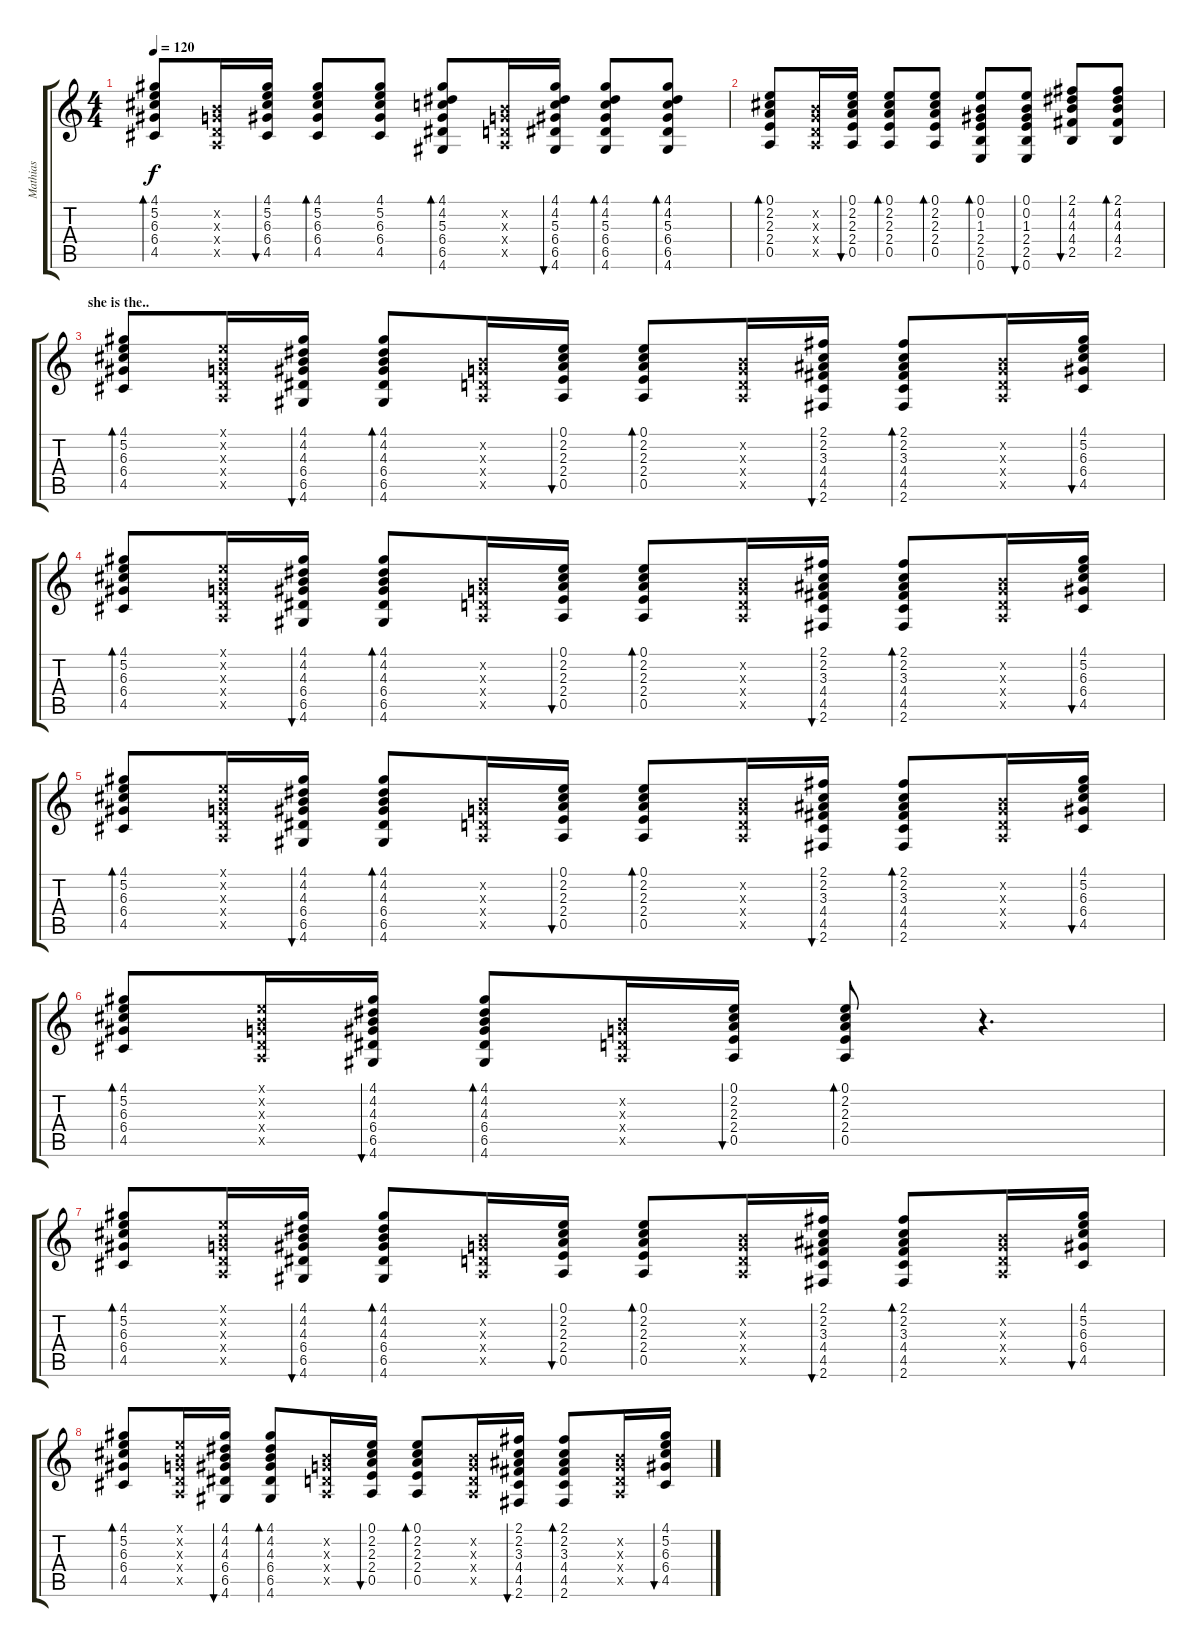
\track ("Mathias" "Mathias") {instrument acousticguitarnylon}
\staff {score tabs}
\tuning (E4 B3 G3 D3 A2 E2) {hide}
\ts (4 4)
\tempo 120
\clef g2
\ks c
(4.1 5.2 6.3 6.4 4.5).8{bd 60 dy f} (0.2{x} 0.3{x} 0.4{x} 0.5{x}).16 (4.1 5.2 6.3 6.4 4.5).16{bu 60} (4.1 5.2 6.3 6.4 4.5).8{bd 60} (4.1 5.2 6.3 6.4 4.5).8 (4.1 4.2 5.3 6.4 6.5 4.6).8{bd 60} (0.2{x} 0.3{x} 0.4{x} 0.5{x}).16 (4.1 4.2 5.3 6.4 6.5 4.6).16{bu 60} (4.1 4.2 5.3 6.4 6.5 4.6).8{bd 60} (4.1 4.2 5.3 6.4 6.5 4.6).8{bd 60} |
(0.1 2.2 2.3 2.4 0.5).8{bd 60} (0.2{x} 0.3{x} 0.4{x} 0.5{x}).16 (0.1 2.2 2.3 2.4 0.5).16{bu 60} (0.1 2.2 2.3 2.4 0.5).8{bd 60} (0.1 2.2 2.3 2.4 0.5).8{bd 60} (0.1 0.2 1.3 2.4 2.5 0.6).8{bd 60} (0.1 0.2 1.3 2.4 2.5 0.6).8{bu 60} (2.1 4.2 4.3 4.4 2.5).8{bu 60} (2.1 4.2 4.3 4.4 2.5).8{bd 60} |
\section ("" "she is the..")
(4.1 5.2 6.3 6.4 4.5).8{bd 60} (0.1{x} 0.2{x} 0.3{x} 0.4{x} 0.5{x}).16 (4.1 4.2 4.3 6.4 6.5 4.6).16{bu 60} (4.1 4.2 4.3 6.4 6.5 4.6).8{bd 60} (0.2{x} 0.3{x} 0.4{x} 0.5{x}).16 (0.1 2.2 2.3 2.4 0.5).16{bu 60} (0.1 2.2 2.3 2.4 0.5).8{bd 60} (0.2{x} 0.3{x} 0.4{x} 0.5{x}).16 (2.1 2.2 3.3 4.4 4.5 2.6).16{bu 60} (2.1 2.2 3.3 4.4 4.5 2.6).8{bd 60} (0.2{x} 0.3{x} 0.4{x} 0.5{x}).16 (4.1 5.2 6.3 6.4 4.5).16{bu 60} |
(4.1 5.2 6.3 6.4 4.5).8{bd 60} (0.1{x} 0.2{x} 0.3{x} 0.4{x} 0.5{x}).16 (4.1 4.2 4.3 6.4 6.5 4.6).16{bu 60} (4.1 4.2 4.3 6.4 6.5 4.6).8{bd 60} (0.2{x} 0.3{x} 0.4{x} 0.5{x}).16 (0.1 2.2 2.3 2.4 0.5).16{bu 60} (0.1 2.2 2.3 2.4 0.5).8{bd 60} (0.2{x} 0.3{x} 0.4{x} 0.5{x}).16 (2.1 2.2 3.3 4.4 4.5 2.6).16{bu 60} (2.1 2.2 3.3 4.4 4.5 2.6).8{bd 60} (0.2{x} 0.3{x} 0.4{x} 0.5{x}).16 (4.1 5.2 6.3 6.4 4.5).16{bu 60} |
(4.1 5.2 6.3 6.4 4.5).8{bd 60} (0.1{x} 0.2{x} 0.3{x} 0.4{x} 0.5{x}).16 (4.1 4.2 4.3 6.4 6.5 4.6).16{bu 60} (4.1 4.2 4.3 6.4 6.5 4.6).8{bd 60} (0.2{x} 0.3{x} 0.4{x} 0.5{x}).16 (0.1 2.2 2.3 2.4 0.5).16{bu 60} (0.1 2.2 2.3 2.4 0.5).8{bd 60} (0.2{x} 0.3{x} 0.4{x} 0.5{x}).16 (2.1 2.2 3.3 4.4 4.5 2.6).16{bu 60} (2.1 2.2 3.3 4.4 4.5 2.6).8{bd 60} (0.2{x} 0.3{x} 0.4{x} 0.5{x}).16 (4.1 5.2 6.3 6.4 4.5).16{bu 60} |
(4.1 5.2 6.3 6.4 4.5).8{bd 60} (0.1{x} 0.2{x} 0.3{x} 0.4{x} 0.5{x}).16 (4.1 4.2 4.3 6.4 6.5 4.6).16{bu 60} (4.1 4.2 4.3 6.4 6.5 4.6).8{bd 60} (0.2{x} 0.3{x} 0.4{x} 0.5{x}).16 (0.1 2.2 2.3 2.4 0.5).16{bu 60} (0.1 2.2 2.3 2.4 0.5).8{bd 60} r.4{d} |
(4.1 5.2 6.3 6.4 4.5).8{bd 60} (0.1{x} 0.2{x} 0.3{x} 0.4{x} 0.5{x}).16 (4.1 4.2 4.3 6.4 6.5 4.6).16{bu 60} (4.1 4.2 4.3 6.4 6.5 4.6).8{bd 60} (0.2{x} 0.3{x} 0.4{x} 0.5{x}).16 (0.1 2.2 2.3 2.4 0.5).16{bu 60} (0.1 2.2 2.3 2.4 0.5).8{bd 60} (0.2{x} 0.3{x} 0.4{x} 0.5{x}).16 (2.1 2.2 3.3 4.4 4.5 2.6).16{bu 60} (2.1 2.2 3.3 4.4 4.5 2.6).8{bd 60} (0.2{x} 0.3{x} 0.4{x} 0.5{x}).16 (4.1 5.2 6.3 6.4 4.5).16{bu 60} |
(4.1 5.2 6.3 6.4 4.5).8{bd 60} (0.1{x} 0.2{x} 0.3{x} 0.4{x} 0.5{x}).16 (4.1 4.2 4.3 6.4 6.5 4.6).16{bu 60} (4.1 4.2 4.3 6.4 6.5 4.6).8{bd 60} (0.2{x} 0.3{x} 0.4{x} 0.5{x}).16 (0.1 2.2 2.3 2.4 0.5).16{bu 60} (0.1 2.2 2.3 2.4 0.5).8{bd 60} (0.2{x} 0.3{x} 0.4{x} 0.5{x}).16 (2.1 2.2 3.3 4.4 4.5 2.6).16{bu 60} (2.1 2.2 3.3 4.4 4.5 2.6).8{bd 60} (0.2{x} 0.3{x} 0.4{x} 0.5{x}).16 (4.1 5.2 6.3 6.4 4.5).16{bu 60}
